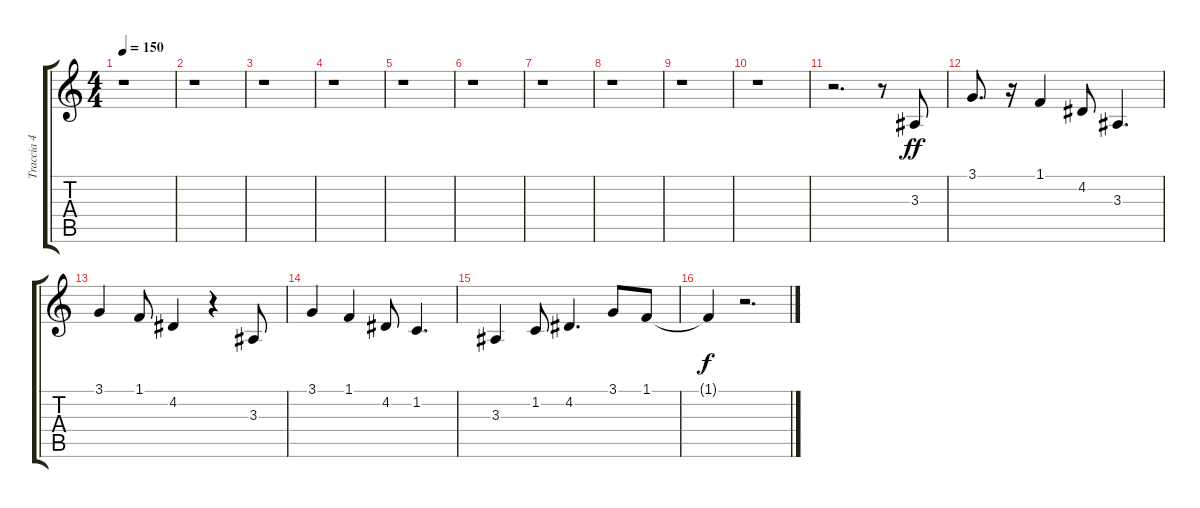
\track ("Traccia 4" "Traccia 4") {instrument panflute}
\staff {score tabs}
\tuning (E4 B3 G3 D3 A2 E2) {hide}
\ts (4 4)
\tempo 150
\clef g2
\ks c
r.1{dy ff} |
r.1 |
r.1 |
r.1 |
r.1 |
r.1 |
r.1 |
r.1 |
r.1 |
r.1 |
r.2{d} r.8 3.3.8 |
3.1.8{d} r.16 1.1.4 4.2.8 3.3.4{d} |
3.1.4 1.1.8 4.2.4 r.4 3.3.8 |
3.1.4 1.1.4 4.2.8 1.2.4{d} |
3.3.4 1.2.8 4.2.4{d} 3.1.8 1.1.8 |
1.1{t}.4{dy f} r.2{d}
